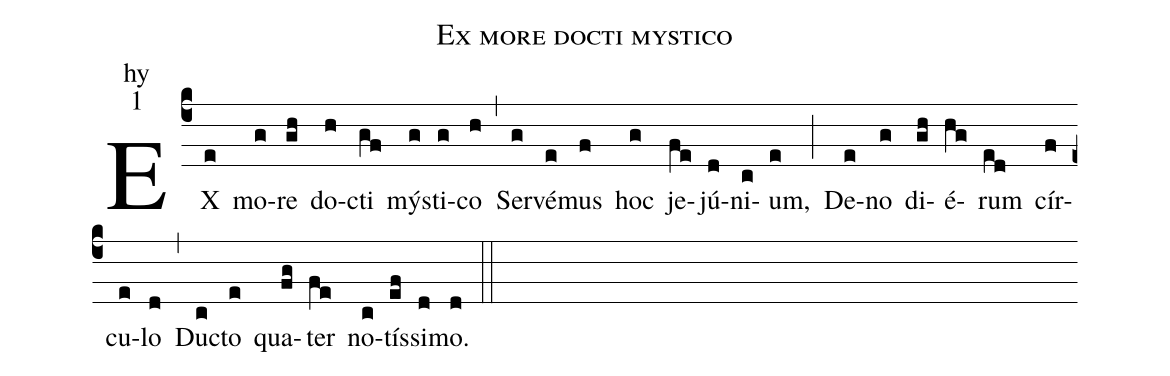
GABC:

name:Ex more docti mystico;
office-part:hy;
mode:1;
%%
(c4) EX(e) mo(g)re(gh) do(h)cti(gf) mýs(g)ti(g)co(h) (,) Ser(g)vé(e)mus(f) hoc(g) je(fe)jú(d)ni(c)um,(e) (;) De(e)no(g) di(gh)é(hg)rum(ed) cír(f)cu(e)lo(d) (,) Du(c)cto(e) qua(fg)ter(fe) no(c)tís(ef)si(d)mo.(d) (::)
